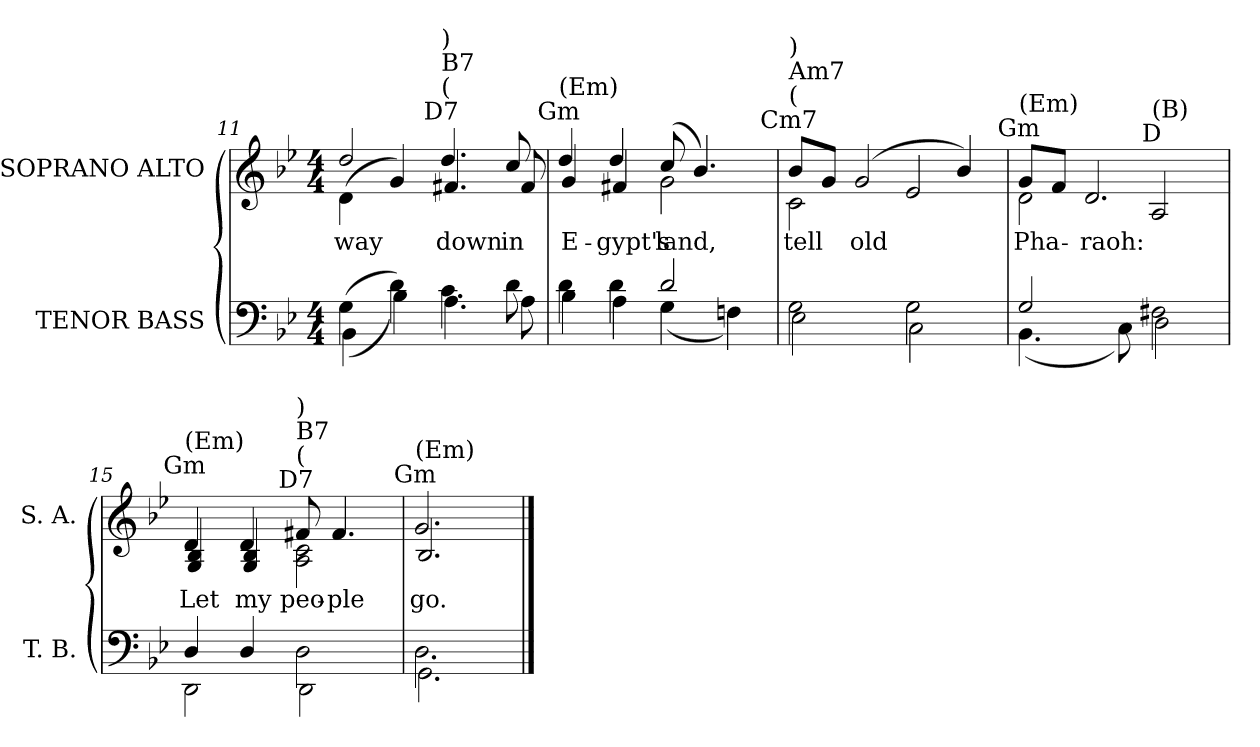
**kern	**kern	**text
*part2	*part1	*part1
*staff2	*staff1	*staff1
*I"TENOR BASS	*I"SOPRANO ALTO	*
*I'T. B.	*I'S. A.	*
*clefF4	*clefG2	*
*k[b-e-]	*k[b-e-]	*
*B-:	*B-:	*
*M4/4	*M4/4	*
=11	=11	=11
*^	*	*
!	!	!LO:TX:a:cj:t=Gm	!
!	!	!LO:TX:t=(Em)	!
!	!	!	!LO:LY:b:color=#000000
*	*	*^	*
(4Gi\	(4BB-i\	2ddi/	(4di\	way
4di\)	4B-i\)	.	4gi/)	.
!	!	!LO:TX:a:cj:t=D7	!	!
!	!	!LO:TX:t=(	!	!
!	!	!LO:TX:t=B7	!	!
!	!	!LO:TX:t=)	!	!
!	!	!	!	!LO:LY:b:color=#000000
4.ci\	4.Ai\	4.ddi/	4.f#Xi/	down
!	!	!	!	!LO:LY:b:color=#000000
8di\	8Ai\	8cci/	8f#i/	in
=12	=12	=12	=12	=12
!	!	!LO:TX:a:cj:t=Gm	!	!
!	!	!LO:TX:t=(Em)	!	!
!	!	!	!	!LO:LY:b:color=#000000
4di\	4B-i\	4ddi/	4gi/	E-
!	!	!	!	!LO:LY:b:color=#000000
4di\	4Ai\	4ddi/	4f#Xi/	-gypt's
!	!	!	!	!LO:LY:b:color=#000000
2di/	(4Gi\	(8cci/	2gi\	land,
.	.	4.b-i/)	.	.
.	4Fni\)	.	.	.
!!LO:LB:g=z	!!
=13	=13	=13	=13	=13
!	!	!LO:TX:a:cj:t=Cm7	!	!
!	!	!LO:TX:t=(	!	!
!	!	!LO:TX:t=Am7	!	!
!	!	!LO:TX:t=)	!	!
!	!	!	!	!LO:LY:b:color=#000000
2Gi\	2E-i\	8b-i/L	2ci\	tell
.	.	8gi/J	.	.
!	!	!	!	!LO:LY:b:color=#000000
.	.	(2gi/	.	old
2Gi\	2Ci\	.	2e-i/	.
.	.	4b-i/)	.	.
=14	=14	=14	=14	=14
!	!	!LO:TX:a:cj:t=Gm	!	!
!	!	!LO:TX:t=(Em)	!	!
!	!	!	!	!LO:LY:b:color=#000000
2Gi/	(4.BB-i\	8gi/L	2di\	Pha-
.	.	8fi/J	.	.
!	!	!	!	!LO:LY:b:color=#000000
.	.	2.di/	.	-raoh:
.	8Ci\)	.	.	.
!	!	!	!LO:TX:a:cj:t=D	!
!	!	!	!LO:TX:t=(B)	!
2F#Xi\	2Di\	.	2Ai/	.
=15	=15	=15	=15	=15
!	!	!LO:TX:a:cj:t=Gm	!	!
!	!	!LO:TX:t=(Em)	!	!
!	!	!	!	!LO:LY:b:color=#000000
4Di/	2DDi\	4di/	4Gi/ 4B-i	Let
!	!	!	!	!LO:LY:b:color=#000000
4Di/	.	4di/	4Gi/ 4B-i	my
!	!	!LO:TX:a:cj:t=D7	!	!
!	!	!LO:TX:t=(	!	!
!	!	!LO:TX:t=B7	!	!
!	!	!LO:TX:t=)	!	!
!	!	!	!	!LO:LY:b:color=#000000
2Di\	2DDi\	8f#Xi/	2Ai\ 2ci	peo-
!	!	!	!	!LO:LY:b:color=#000000
.	.	4.f#i/	.	-ple
=16	=16	=16	=16	=16
!	!	!LO:TX:a:cj:t=Gm	!	!
!	!	!LO:TX:t=(Em)	!	!
!	!	!	!	!LO:LY:b:color=#000000
2.Di\	2.GGi\	2.gi/	2.B-i/	go.
*v	*v	*	*	*
*	*v	*v	*
==	==	==
*-	*-	*-
